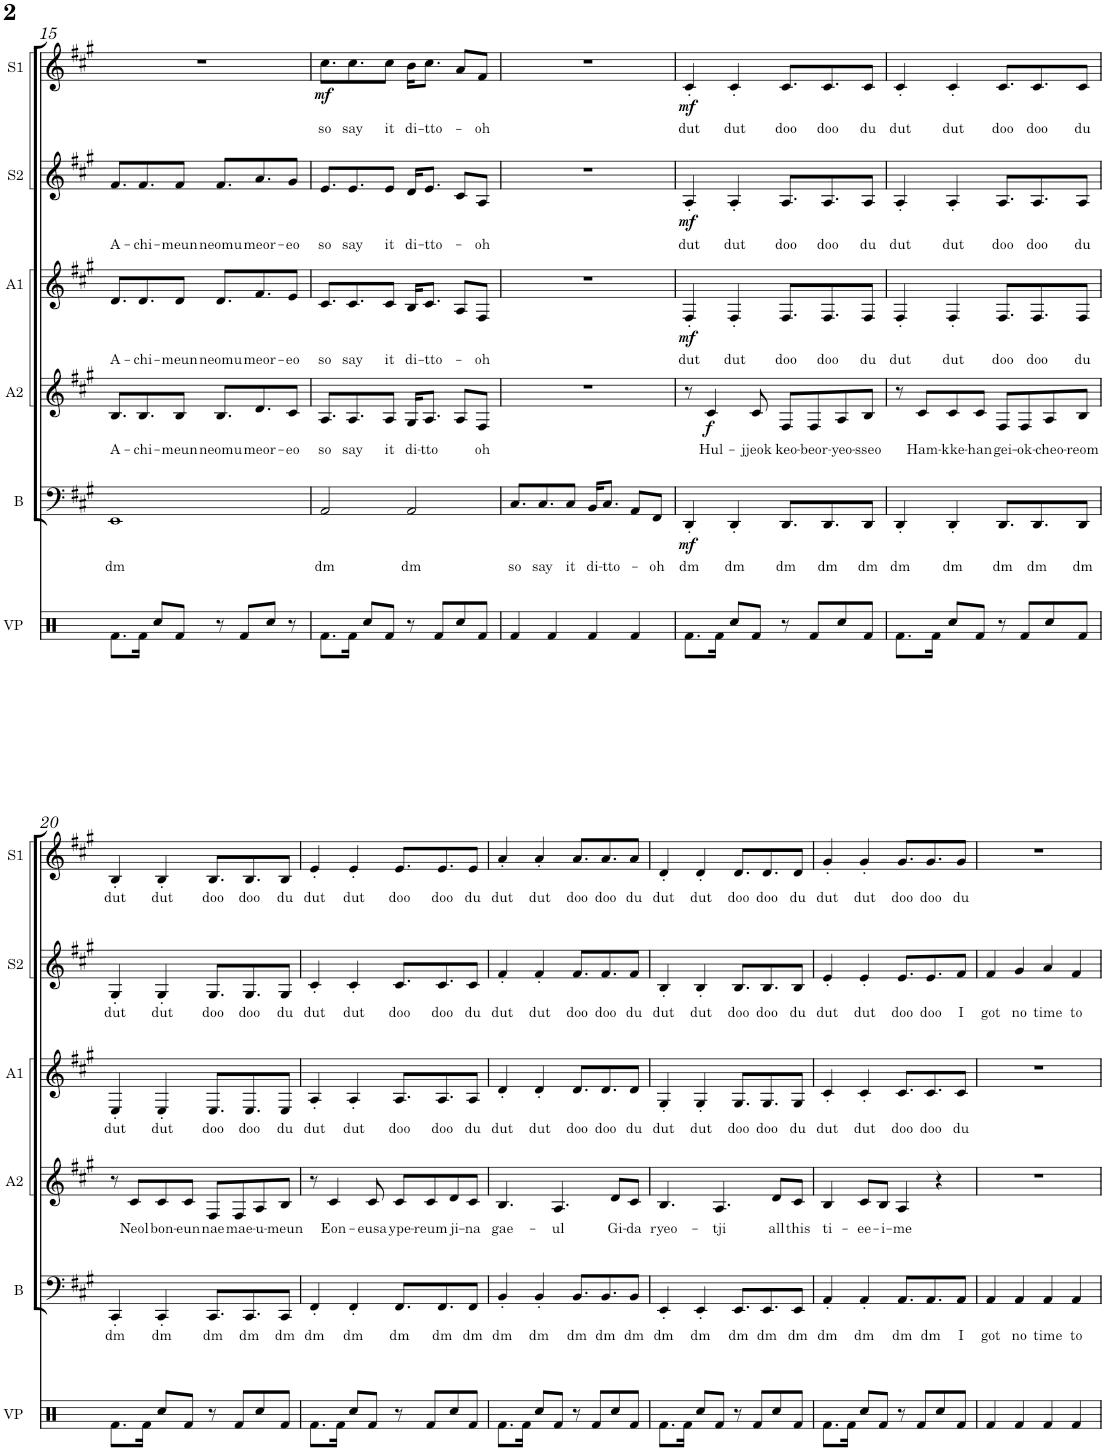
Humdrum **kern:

**kern	**kern	**text	**dynam	**kern	**text	**dynam	**kern	**text	**dynam	**kern	**text	**dynam	**kern	**text	**dynam
*part6	*part5	*part5	*part5	*part4	*part4	*part4	*part3	*part3	*part3	*part2	*part2	*part2	*part1	*part1	*part1
*staff6	*staff5	*staff5	*staff5	*staff4	*staff4	*staff4	*staff3	*staff3	*staff3	*staff2	*staff2	*staff2	*staff1	*staff1	*staff1
*I"Vocal Percussion	*I"Bass	*	*	*I"Alto 2	*	*	*I"Alto 1	*	*	*I"Soprano 2	*	*	*I"Soprano 1	*	*
*I'VP	*I'B	*	*	*I'A2	*	*	*I'A1	*	*	*I'S2	*	*	*I'S1	*	*
!!LO:PB:g=z
*clefX	*clefF4	*	*	*clefG2	*	*	*clefG2	*	*	*clefG2	*	*	*clefG2	*	*
*k[]	*k[f#c#g#]	*	*	*k[f#c#g#]	*	*	*k[f#c#g#]	*	*	*k[f#c#g#]	*	*	*k[f#c#g#]	*	*
*M4/4	*M4/4	*	*	*M4/4	*	*	*M4/4	*	*	*M4/4	*	*	*M4/4	*	*
=15	=15	=15	=15	=15	=15	=15	=15	=15	=15	=15	=15	=15	=15	=15	=15
!	!	!LO:LY:b	!	!	!LO:LY:b	!	!	!LO:LY:b	!	!	!LO:LY:b	!	!	!	!
8.Rf\L	1EE	dm	.	8.B/L	A-	.	8.d/L	A-	.	8.f#/L	A-	.	1r	.	.
!	!	!	!	!	!LO:LY:b	!	!	!LO:LY:b	!	!	!LO:LY:b	!	!	!	!
16Rf\Jk	.	.	.	8.B/	-chi-	.	8.d/	-chi-	.	8.f#/	-chi-	.	.	.	.
8Rcc/L	.	.	.	.	.	.	.	.	.	.	.	.	.	.	.
!	!	!	!	!	!LO:LY:b	!	!	!LO:LY:b	!	!	!LO:LY:b	!	!	!	!
8Rf/J	.	.	.	8B/J	-meun	.	8d/J	-meun	.	8f#/J	-meun	.	.	.	.
!	!	!	!	!	!LO:LY:b	!	!	!LO:LY:b	!	!	!LO:LY:b	!	!	!	!
8r	.	.	.	8.B/L	neomu	.	8.d/L	neomu	.	8.f#/L	neomu	.	.	.	.
8Rf/L	.	.	.	.	.	.	.	.	.	.	.	.	.	.	.
!	!	!	!	!	!LO:LY:b	!	!	!LO:LY:b	!	!	!LO:LY:b	!	!	!	!
.	.	.	.	8.d/	meor-	.	8.f#/	meor-	.	8.a/	meor-	.	.	.	.
8Rcc/J	.	.	.	.	.	.	.	.	.	.	.	.	.	.	.
!	!	!	!	!	!LO:LY:b	!	!	!LO:LY:b	!	!	!LO:LY:b	!	!	!	!
8r	.	.	.	8c#/J	-eo	.	8e/J	-eo	.	8g#/J	-eo	.	.	.	.
=16	=16	=16	=16	=16	=16	=16	=16	=16	=16	=16	=16	=16	=16	=16	=16
!	!	!LO:LY:b	!	!	!LO:LY:b	!	!	!LO:LY:b	!	!	!LO:LY:b	!	!	!LO:LY:b	!LO:DY:b
8.Rf\L	2AA/	dm	.	8.A/L	so	.	8.c#/L	so	.	8.e/L	so	.	8.cc#\L	so	mf
!	!	!	!	!	!LO:LY:b	!	!	!LO:LY:b	!	!	!LO:LY:b	!	!	!LO:LY:b	!
16Rf\Jk	.	.	.	8.A/	say	.	8.c#/	say	.	8.e/	say	.	8.cc#\	say	.
8Rcc/L	.	.	.	.	.	.	.	.	.	.	.	.	.	.	.
!	!	!	!	!	!LO:LY:b	!	!	!LO:LY:b	!	!	!LO:LY:b	!	!	!LO:LY:b	!
8Rf/J	.	.	.	8A/J	it	.	8c#/J	it	.	8e/J	it	.	8cc#\J	it	.
!	!	!LO:LY:b	!	!	!LO:LY:b	!	!	!LO:LY:b	!	!	!LO:LY:b	!	!	!LO:LY:b	!
8r	2AA/	dm	.	16G#/KL	di-	.	16B/KL	di-	.	16d/KL	di-	.	16b\KL	di-	.
!	!	!	!	!	!LO:LY:b	!	!	!LO:LY:b	!	!	!LO:LY:b	!	!	!LO:LY:b	!
.	.	.	.	8.A/J	-tto	.	8.c#/J	-tto-	.	8.e/J	-tto-	.	8.cc#\J	-tto-	.
8Rf/L	.	.	.	.	.	.	.	.	.	.	.	.	.	.	.
8Rcc/	.	.	.	8A/L	.	.	8A/L	.	.	8c#/L	.	.	8a/L	.	.
!	!	!	!	!	!LO:LY:b	!	!	!LO:LY:b	!	!	!LO:LY:b	!	!	!LO:LY:b	!
8Rf/J	.	.	.	8F#/J	-oh	.	8F#/J	-oh	.	8A/J	-oh	.	8f#/J	-oh	.
=17	=17	=17	=17	=17	=17	=17	=17	=17	=17	=17	=17	=17	=17	=17	=17
!	!	!LO:LY:b	!	!	!	!	!	!	!	!	!	!	!	!	!
4Rf/	8.C#/L	so	.	1r	.	.	1r	.	.	1r	.	.	1r	.	.
!	!	!LO:LY:b	!	!	!	!	!	!	!	!	!	!	!	!	!
.	8.C#/	say	.	.	.	.	.	.	.	.	.	.	.	.	.
4Rf/	.	.	.	.	.	.	.	.	.	.	.	.	.	.	.
!	!	!LO:LY:b	!	!	!	!	!	!	!	!	!	!	!	!	!
.	8C#/J	it	.	.	.	.	.	.	.	.	.	.	.	.	.
!	!	!LO:LY:b	!	!	!	!	!	!	!	!	!	!	!	!	!
4Rf/	16BB/KL	di-	.	.	.	.	.	.	.	.	.	.	.	.	.
!	!	!LO:LY:b	!	!	!	!	!	!	!	!	!	!	!	!	!
.	8.C#/J	-tto-	.	.	.	.	.	.	.	.	.	.	.	.	.
4Rf/	8AA/L	.	.	.	.	.	.	.	.	.	.	.	.	.	.
!	!	!LO:LY:b	!	!	!	!	!	!	!	!	!	!	!	!	!
.	8FF#/J	-oh	.	.	.	.	.	.	.	.	.	.	.	.	.
=18	=18	=18	=18	=18	=18	=18	=18	=18	=18	=18	=18	=18	=18	=18	=18
!	!	!LO:LY:b	!LO:DY:b	!	!	!	!	!LO:LY:b	!LO:DY:b	!	!LO:LY:b	!LO:DY:b	!	!LO:LY:b	!LO:DY:b
8.Rf\L	4DD'/	dm	mf	8r	.	.	4F#'/	dut	mf	4A'/	dut	mf	4c#'/	dut	mf
!	!	!	!	!	!LO:LY:b	!LO:DY:b	!	!	!	!	!	!	!	!	!
.	.	.	.	4c#/	Hul-	f	.	.	.	.	.	.	.	.	.
16Rf\Jk	.	.	.	.	.	.	.	.	.	.	.	.	.	.	.
!	!	!LO:LY:b	!	!	!	!	!	!LO:LY:b	!	!	!LO:LY:b	!	!	!LO:LY:b	!
8Rcc/L	4DD'/	dm	.	.	.	.	4F#'/	dut	.	4A'/	dut	.	4c#'/	dut	.
!	!	!	!	!	!LO:LY:b	!	!	!	!	!	!	!	!	!	!
8Rf/J	.	.	.	8c#/	-jjeok	.	.	.	.	.	.	.	.	.	.
!	!	!LO:LY:b	!	!	!LO:LY:b	!	!	!LO:LY:b	!	!	!LO:LY:b	!	!	!LO:LY:b	!
8r	8.DD/L	dm	.	8F#/L	keo-	.	8.F#/L	doo	.	8.A/L	doo	.	8.c#/L	doo	.
!	!	!	!	!	!LO:LY:b	!	!	!	!	!	!	!	!	!	!
8Rf/L	.	.	.	8F#/	-beor-	.	.	.	.	.	.	.	.	.	.
!	!	!LO:LY:b	!	!	!	!	!	!LO:LY:b	!	!	!LO:LY:b	!	!	!LO:LY:b	!
.	8.DD/	dm	.	.	.	.	8.F#/	doo	.	8.A/	doo	.	8.c#/	doo	.
!	!	!	!	!	!LO:LY:b	!	!	!	!	!	!	!	!	!	!
8Rcc/	.	.	.	8A/	-yeo-	.	.	.	.	.	.	.	.	.	.
!	!	!LO:LY:b	!	!	!LO:LY:b	!	!	!LO:LY:b	!	!	!LO:LY:b	!	!	!LO:LY:b	!
8Rf/J	8DD/J	dm	.	8B/J	-sseo	.	8F#/J	du	.	8A/J	du	.	8c#/J	du	.
=19	=19	=19	=19	=19	=19	=19	=19	=19	=19	=19	=19	=19	=19	=19	=19
!	!	!LO:LY:b	!	!	!	!	!	!LO:LY:b	!	!	!LO:LY:b	!	!	!LO:LY:b	!
8.Rf\L	4DD'/	dm	.	8r	.	.	4F#'/	dut	.	4A'/	dut	.	4c#'/	dut	.
!	!	!	!	!	!LO:LY:b	!	!	!	!	!	!	!	!	!	!
.	.	.	.	8c#/L	Ham-	.	.	.	.	.	.	.	.	.	.
16Rf\Jk	.	.	.	.	.	.	.	.	.	.	.	.	.	.	.
!	!	!LO:LY:b	!	!	!LO:LY:b	!	!	!LO:LY:b	!	!	!LO:LY:b	!	!	!LO:LY:b	!
8Rcc/L	4DD'/	dm	.	8c#/	-kke-	.	4F#'/	dut	.	4A'/	dut	.	4c#'/	dut	.
!	!	!	!	!	!LO:LY:b	!	!	!	!	!	!	!	!	!	!
8Rf/J	.	.	.	8c#/J	-han	.	.	.	.	.	.	.	.	.	.
!	!	!LO:LY:b	!	!	!LO:LY:b	!	!	!LO:LY:b	!	!	!LO:LY:b	!	!	!LO:LY:b	!
8r	8.DD/L	dm	.	8F#/L	gei-	.	8.F#/L	doo	.	8.A/L	doo	.	8.c#/L	doo	.
!	!	!	!	!	!LO:LY:b	!	!	!	!	!	!	!	!	!	!
8Rf/L	.	.	.	8F#/	-ok-	.	.	.	.	.	.	.	.	.	.
!	!	!LO:LY:b	!	!	!	!	!	!LO:LY:b	!	!	!LO:LY:b	!	!	!LO:LY:b	!
.	8.DD/	dm	.	.	.	.	8.F#/	doo	.	8.A/	doo	.	8.c#/	doo	.
!	!	!	!	!	!LO:LY:b	!	!	!	!	!	!	!	!	!	!
8Rcc/	.	.	.	8A/	-cheo-	.	.	.	.	.	.	.	.	.	.
!	!	!LO:LY:b	!	!	!LO:LY:b	!	!	!LO:LY:b	!	!	!LO:LY:b	!	!	!LO:LY:b	!
8Rf/J	8DD/J	dm	.	8B/J	-reom	.	8F#/J	du	.	8A/J	du	.	8c#/J	du	.
!!LO:LB:g=z
=20	=20	=20	=20	=20	=20	=20	=20	=20	=20	=20	=20	=20	=20	=20	=20
!	!	!LO:LY:b	!	!	!	!	!	!LO:LY:b	!	!	!LO:LY:b	!	!	!LO:LY:b	!
8.Rf\L	4CC#'/	dm	.	8r	.	.	4E'/	dut	.	4G#'/	dut	.	4B'/	dut	.
!	!	!	!	!	!LO:LY:b	!	!	!	!	!	!	!	!	!	!
.	.	.	.	8c#/L	Neol	.	.	.	.	.	.	.	.	.	.
16Rf\Jk	.	.	.	.	.	.	.	.	.	.	.	.	.	.	.
!	!	!LO:LY:b	!	!	!LO:LY:b	!	!	!LO:LY:b	!	!	!LO:LY:b	!	!	!LO:LY:b	!
8Rcc/L	4CC#'/	dm	.	8c#/	bon-	.	4E'/	dut	.	4G#'/	dut	.	4B'/	dut	.
!	!	!	!	!	!LO:LY:b	!	!	!	!	!	!	!	!	!	!
8Rf/J	.	.	.	8c#/J	-eun	.	.	.	.	.	.	.	.	.	.
!	!	!LO:LY:b	!	!	!LO:LY:b	!	!	!LO:LY:b	!	!	!LO:LY:b	!	!	!LO:LY:b	!
8r	8.CC#/L	dm	.	8F#/L	nae	.	8.E/L	doo	.	8.G#/L	doo	.	8.B/L	doo	.
!	!	!	!	!	!LO:LY:b	!	!	!	!	!	!	!	!	!	!
8Rf/L	.	.	.	8F#/	mae-	.	.	.	.	.	.	.	.	.	.
!	!	!LO:LY:b	!	!	!	!	!	!LO:LY:b	!	!	!LO:LY:b	!	!	!LO:LY:b	!
.	8.CC#/	dm	.	.	.	.	8.E/	doo	.	8.G#/	doo	.	8.B/	doo	.
!	!	!	!	!	!LO:LY:b	!	!	!	!	!	!	!	!	!	!
8Rcc/	.	.	.	8A/	-u-	.	.	.	.	.	.	.	.	.	.
!	!	!LO:LY:b	!	!	!LO:LY:b	!	!	!LO:LY:b	!	!	!LO:LY:b	!	!	!LO:LY:b	!
8Rf/J	8CC#/J	dm	.	8B/J	-meun	.	8E/J	du	.	8G#/J	du	.	8B/J	du	.
=21	=21	=21	=21	=21	=21	=21	=21	=21	=21	=21	=21	=21	=21	=21	=21
!	!	!LO:LY:b	!	!	!	!	!	!LO:LY:b	!	!	!LO:LY:b	!	!	!LO:LY:b	!
8.Rf\L	4FF#'/	dm	.	8r	.	.	4A'/	dut	.	4c#'/	dut	.	4e'/	dut	.
!	!	!	!	!	!LO:LY:b	!	!	!	!	!	!	!	!	!	!
.	.	.	.	4c#/	Eon-	.	.	.	.	.	.	.	.	.	.
16Rf\Jk	.	.	.	.	.	.	.	.	.	.	.	.	.	.	.
!	!	!LO:LY:b	!	!	!	!	!	!LO:LY:b	!	!	!LO:LY:b	!	!	!LO:LY:b	!
8Rcc/L	4FF#'/	dm	.	.	.	.	4A'/	dut	.	4c#'/	dut	.	4e'/	dut	.
!	!	!	!	!	!LO:LY:b	!	!	!	!	!	!	!	!	!	!
8Rf/J	.	.	.	8c#/	-eusa	.	.	.	.	.	.	.	.	.	.
!	!	!LO:LY:b	!	!	!LO:LY:b	!	!	!LO:LY:b	!	!	!LO:LY:b	!	!	!LO:LY:b	!
8r	8.FF#/L	dm	.	8c#/L	ype-	.	8.A/L	doo	.	8.c#/L	doo	.	8.e/L	doo	.
!	!	!	!	!	!LO:LY:b	!	!	!	!	!	!	!	!	!	!
8Rf/L	.	.	.	8c#/	-reum	.	.	.	.	.	.	.	.	.	.
!	!	!LO:LY:b	!	!	!	!	!	!LO:LY:b	!	!	!LO:LY:b	!	!	!LO:LY:b	!
.	8.FF#/	dm	.	.	.	.	8.A/	doo	.	8.c#/	doo	.	8.e/	doo	.
!	!	!	!	!	!LO:LY:b	!	!	!	!	!	!	!	!	!	!
8Rcc/	.	.	.	8d/	ji-	.	.	.	.	.	.	.	.	.	.
!	!	!LO:LY:b	!	!	!LO:LY:b	!	!	!LO:LY:b	!	!	!LO:LY:b	!	!	!LO:LY:b	!
8Rf/J	8FF#/J	dm	.	8c#/J	-na	.	8A/J	du	.	8c#/J	du	.	8e/J	du	.
=22	=22	=22	=22	=22	=22	=22	=22	=22	=22	=22	=22	=22	=22	=22	=22
!	!	!LO:LY:b	!	!	!LO:LY:b	!	!	!LO:LY:b	!	!	!LO:LY:b	!	!	!LO:LY:b	!
8.Rf\L	4BB'/	dm	.	4.B/	gae-	.	4d'/	dut	.	4f#'/	dut	.	4a'/	dut	.
16Rf\Jk	.	.	.	.	.	.	.	.	.	.	.	.	.	.	.
!	!	!LO:LY:b	!	!	!	!	!	!LO:LY:b	!	!	!LO:LY:b	!	!	!LO:LY:b	!
8Rcc/L	4BB'/	dm	.	.	.	.	4d'/	dut	.	4f#'/	dut	.	4a'/	dut	.
!	!	!	!	!	!LO:LY:b	!	!	!	!	!	!	!	!	!	!
8Rf/J	.	.	.	4.A/	-ul	.	.	.	.	.	.	.	.	.	.
!	!	!LO:LY:b	!	!	!	!	!	!LO:LY:b	!	!	!LO:LY:b	!	!	!LO:LY:b	!
8r	8.BB/L	dm	.	.	.	.	8.d/L	doo	.	8.f#/L	doo	.	8.a/L	doo	.
8Rf/L	.	.	.	.	.	.	.	.	.	.	.	.	.	.	.
!	!	!LO:LY:b	!	!	!	!	!	!LO:LY:b	!	!	!LO:LY:b	!	!	!LO:LY:b	!
.	8.BB/	dm	.	.	.	.	8.d/	doo	.	8.f#/	doo	.	8.a/	doo	.
!	!	!	!	!	!LO:LY:b	!	!	!	!	!	!	!	!	!	!
8Rcc/	.	.	.	8d/L	Gi-	.	.	.	.	.	.	.	.	.	.
!	!	!LO:LY:b	!	!	!LO:LY:b	!	!	!LO:LY:b	!	!	!LO:LY:b	!	!	!LO:LY:b	!
8Rf/J	8BB/J	dm	.	8c#/J	-da	.	8d/J	du	.	8f#/J	du	.	8a/J	du	.
=23	=23	=23	=23	=23	=23	=23	=23	=23	=23	=23	=23	=23	=23	=23	=23
!	!	!LO:LY:b	!	!	!LO:LY:b	!	!	!LO:LY:b	!	!	!LO:LY:b	!	!	!LO:LY:b	!
8.Rf\L	4EE'/	dm	.	4.B/	ryeo-	.	4G#'/	dut	.	4B'/	dut	.	4d'/	dut	.
16Rf\Jk	.	.	.	.	.	.	.	.	.	.	.	.	.	.	.
!	!	!LO:LY:b	!	!	!	!	!	!LO:LY:b	!	!	!LO:LY:b	!	!	!LO:LY:b	!
8Rcc/L	4EE'/	dm	.	.	.	.	4G#'/	dut	.	4B'/	dut	.	4d'/	dut	.
!	!	!	!	!	!LO:LY:b	!	!	!	!	!	!	!	!	!	!
8Rf/J	.	.	.	4.A/	-tji	.	.	.	.	.	.	.	.	.	.
!	!	!LO:LY:b	!	!	!	!	!	!LO:LY:b	!	!	!LO:LY:b	!	!	!LO:LY:b	!
8r	8.EE/L	dm	.	.	.	.	8.G#/L	doo	.	8.B/L	doo	.	8.d/L	doo	.
8Rf/L	.	.	.	.	.	.	.	.	.	.	.	.	.	.	.
!	!	!LO:LY:b	!	!	!	!	!	!LO:LY:b	!	!	!LO:LY:b	!	!	!LO:LY:b	!
.	8.EE/	dm	.	.	.	.	8.G#/	doo	.	8.B/	doo	.	8.d/	doo	.
!	!	!	!	!	!LO:LY:b	!	!	!	!	!	!	!	!	!	!
8Rcc/	.	.	.	8d/L	all	.	.	.	.	.	.	.	.	.	.
!	!	!LO:LY:b	!	!	!LO:LY:b	!	!	!LO:LY:b	!	!	!LO:LY:b	!	!	!LO:LY:b	!
8Rf/J	8EE/J	dm	.	8c#/J	this	.	8G#/J	du	.	8B/J	du	.	8d/J	du	.
=24	=24	=24	=24	=24	=24	=24	=24	=24	=24	=24	=24	=24	=24	=24	=24
!	!	!LO:LY:b	!	!	!LO:LY:b	!	!	!LO:LY:b	!	!	!LO:LY:b	!	!	!LO:LY:b	!
8.Rf\L	4AA'/	dm	.	4B/	ti-	.	4c#'/	dut	.	4e'/	dut	.	4g#'/	dut	.
16Rf\Jk	.	.	.	.	.	.	.	.	.	.	.	.	.	.	.
!	!	!LO:LY:b	!	!	!LO:LY:b	!	!	!LO:LY:b	!	!	!LO:LY:b	!	!	!LO:LY:b	!
8Rcc/L	4AA'/	dm	.	8c#/L	ee-	.	4c#'/	dut	.	4e'/	dut	.	4g#'/	dut	.
!	!	!	!	!	!LO:LY:b	!	!	!	!	!	!	!	!	!	!
8Rf/J	.	.	.	8B/J	-i-	.	.	.	.	.	.	.	.	.	.
!	!	!LO:LY:b	!	!	!LO:LY:b	!	!	!LO:LY:b	!	!	!LO:LY:b	!	!	!LO:LY:b	!
8r	8.AA/L	dm	.	4A/	-me	.	8.c#/L	doo	.	8.e/L	doo	.	8.g#/L	doo	.
8Rf/L	.	.	.	.	.	.	.	.	.	.	.	.	.	.	.
!	!	!LO:LY:b	!	!	!	!	!	!LO:LY:b	!	!	!LO:LY:b	!	!	!LO:LY:b	!
.	8.AA/	dm	.	.	.	.	8.c#/	doo	.	8.e/	doo	.	8.g#/	doo	.
8Rcc/	.	.	.	4r	.	.	.	.	.	.	.	.	.	.	.
!	!	!LO:LY:b	!	!	!	!	!	!LO:LY:b	!	!	!LO:LY:b	!	!	!LO:LY:b	!
8Rf/J	8AA/J	I	.	.	.	.	8c#/J	du	.	8f#/J	I	.	8g#/J	du	.
=25	=25	=25	=25	=25	=25	=25	=25	=25	=25	=25	=25	=25	=25	=25	=25
!	!	!LO:LY:b	!	!	!	!	!	!	!	!	!LO:LY:b	!	!	!	!
4Rf/	4AA/	got	.	1r	.	.	1r	.	.	4f#/	got	.	1r	.	.
!	!	!LO:LY:b	!	!	!	!	!	!	!	!	!LO:LY:b	!	!	!	!
4Rf/	4AA/	no	.	.	.	.	.	.	.	4g#/	no	.	.	.	.
!	!	!LO:LY:b	!	!	!	!	!	!	!	!	!LO:LY:b	!	!	!	!
4Rf/	4AA/	time	.	.	.	.	.	.	.	4a/	time	.	.	.	.
!	!	!LO:LY:b	!	!	!	!	!	!	!	!	!LO:LY:b	!	!	!	!
4Rf/	4AA/	to	.	.	.	.	.	.	.	4f#/	to	.	.	.	.
=	=	=	=	=	=	=	=	=	=	=	=	=	=	=	=
*-	*-	*-	*-	*-	*-	*-	*-	*-	*-	*-	*-	*-	*-	*-	*-
